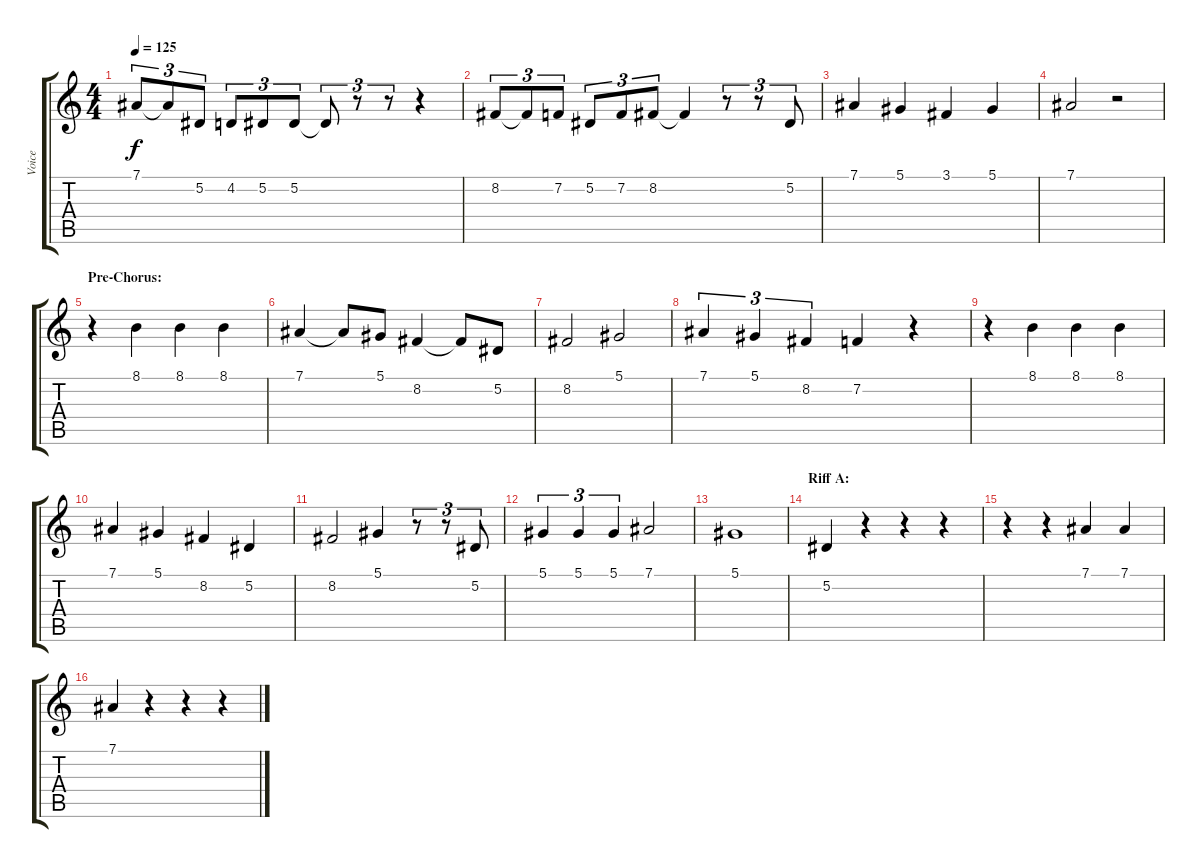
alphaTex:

\track ("Voice" "Voice") {instrument cello}
\staff {score tabs}
\tuning (Eb4 Bb3 Gb3 Db3 Ab2 Eb2) {hide}
\ts (4 4)
\tempo 125
\clef g2
\ks c
7.1.8{tu (3 2) dy f} 7.1{t}.8{tu (3 2)} 5.2.8{tu (3 2)} 4.2.8{tu (3 2)} 5.2.8{tu (3 2)} 5.2.8{tu (3 2)} 5.2{t}.8{tu (3 2)} r.8{tu (3 2)} r.8{tu (3 2)} r.4 |
8.2.8{tu (3 2)} 8.2{t}.8{tu (3 2)} 7.2.8{tu (3 2)} 5.2.8{tu (3 2)} 7.2.8{tu (3 2)} 8.2.8{tu (3 2)} 8.2{t}.4 r.8{tu (3 2)} r.8{tu (3 2)} 5.2.8{tu (3 2)} |
7.1.4 5.1.4 3.1.4 5.1.4 |
7.1.2 r.2 |
\section ("" "Pre-Chorus:")
r.4 8.1.4 8.1.4 8.1.4 |
7.1.4 7.1{t}.8 5.1.8 8.2.4 8.2{t}.8 5.2.8 |
8.2.2 5.1.2 |
7.1.4{tu (3 2)} 5.1.4{tu (3 2)} 8.2.4{tu (3 2)} 7.2.4 r.4 |
r.4 8.1.4 8.1.4 8.1.4 |
7.1.4 5.1.4 8.2.4 5.2.4 |
8.2.2 5.1.4 r.8{tu (3 2)} r.8{tu (3 2)} 5.2.8{tu (3 2)} |
5.1.4{tu (3 2)} 5.1.4{tu (3 2)} 5.1.4{tu (3 2)} 7.1.2 |
5.1.1 |
\section ("" "Riff A:")
5.2.4 r.4 r.4 r.4 |
r.4 r.4 7.1.4 7.1.4 |
7.1.4 r.4 r.4 r.4
